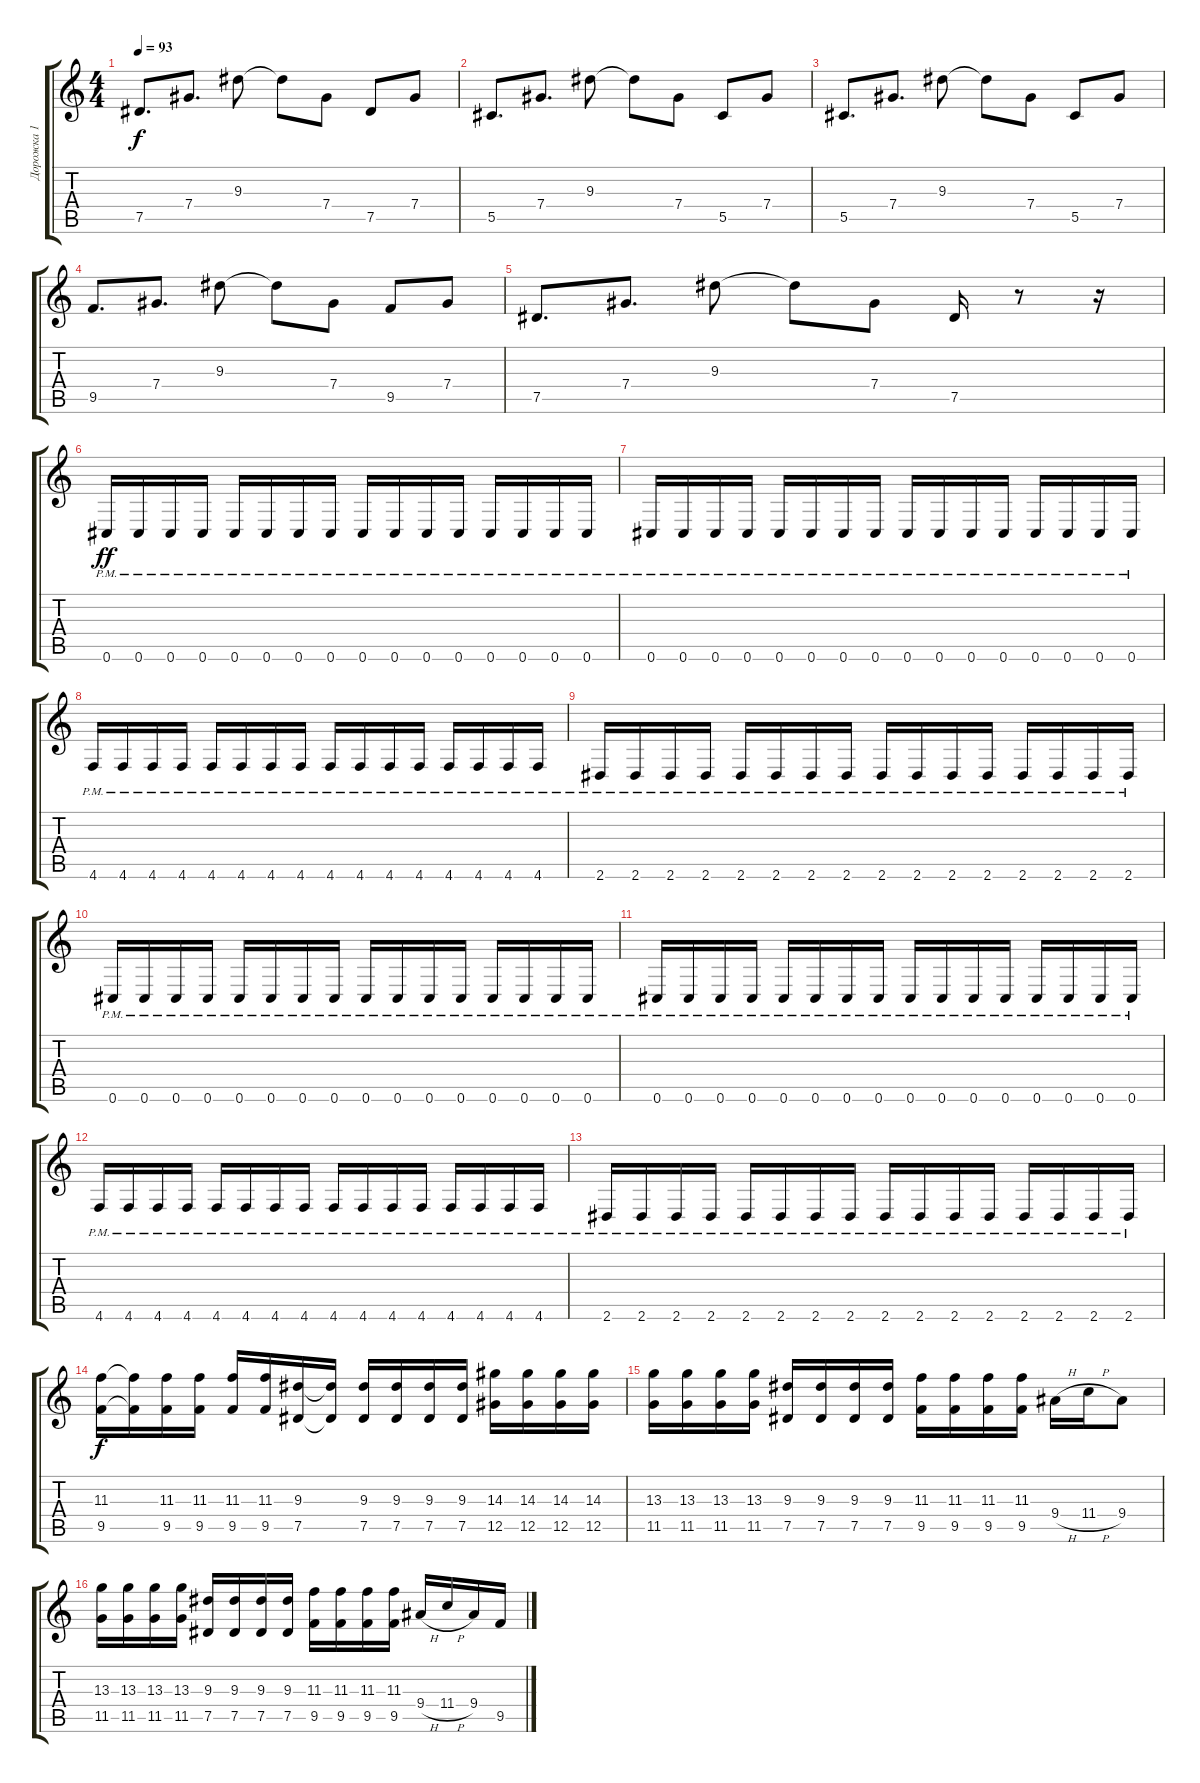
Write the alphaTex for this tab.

\track ("Дорожка 1" "Дорожка 1") {instrument electricguitarclean}
\staff {score tabs}
\tuning (Eb4 Bb3 Gb3 Db3 Ab2 Db2) {hide}
\ts (4 4)
\tempo 93
\clef g2
\ks c
7.5.8{d dy f} 7.4.8{d} 9.3.8 9.3{t}.8 7.4.8 7.5.8 7.4.8 |
5.5.8{d} 7.4.8{d} 9.3.8 9.3{t}.8 7.4.8 5.5.8 7.4.8 |
5.5.8{d} 7.4.8{d} 9.3.8 9.3{t}.8 7.4.8 5.5.8 7.4.8 |
9.5.8{d} 7.4.8{d} 9.3.8 9.3{t}.8 7.4.8 9.5.8 7.4.8 |
7.5.8{d} 7.4.8{d} 9.3.8 9.3{t}.8 7.4.8 7.5.16 r.8 r.16 |
0.6{pm}.16{dy ff instrument distortionguitar} 0.6{pm}.16 0.6{pm}.16 0.6{pm}.16 0.6{pm}.16 0.6{pm}.16 0.6{pm}.16 0.6{pm}.16 0.6{pm}.16 0.6{pm}.16 0.6{pm}.16 0.6{pm}.16 0.6{pm}.16 0.6{pm}.16 0.6{pm}.16 0.6{pm}.16 |
0.6{pm}.16 0.6{pm}.16 0.6{pm}.16 0.6{pm}.16 0.6{pm}.16 0.6{pm}.16 0.6{pm}.16 0.6{pm}.16 0.6{pm}.16 0.6{pm}.16 0.6{pm}.16 0.6{pm}.16 0.6{pm}.16 0.6{pm}.16 0.6{pm}.16 0.6{pm}.16 |
4.6{pm}.16 4.6{pm}.16 4.6{pm}.16 4.6{pm}.16 4.6{pm}.16 4.6{pm}.16 4.6{pm}.16 4.6{pm}.16 4.6{pm}.16 4.6{pm}.16 4.6{pm}.16 4.6{pm}.16 4.6{pm}.16 4.6{pm}.16 4.6{pm}.16 4.6{pm}.16 |
2.6{pm}.16 2.6{pm}.16 2.6{pm}.16 2.6{pm}.16 2.6{pm}.16 2.6{pm}.16 2.6{pm}.16 2.6{pm}.16 2.6{pm}.16 2.6{pm}.16 2.6{pm}.16 2.6{pm}.16 2.6{pm}.16 2.6{pm}.16 2.6{pm}.16 2.6{pm}.16 |
0.6{pm}.16 0.6{pm}.16 0.6{pm}.16 0.6{pm}.16 0.6{pm}.16 0.6{pm}.16 0.6{pm}.16 0.6{pm}.16 0.6{pm}.16 0.6{pm}.16 0.6{pm}.16 0.6{pm}.16 0.6{pm}.16 0.6{pm}.16 0.6{pm}.16 0.6{pm}.16 |
0.6{pm}.16 0.6{pm}.16 0.6{pm}.16 0.6{pm}.16 0.6{pm}.16 0.6{pm}.16 0.6{pm}.16 0.6{pm}.16 0.6{pm}.16 0.6{pm}.16 0.6{pm}.16 0.6{pm}.16 0.6{pm}.16 0.6{pm}.16 0.6{pm}.16 0.6{pm}.16 |
4.6{pm}.16 4.6{pm}.16 4.6{pm}.16 4.6{pm}.16 4.6{pm}.16 4.6{pm}.16 4.6{pm}.16 4.6{pm}.16 4.6{pm}.16 4.6{pm}.16 4.6{pm}.16 4.6{pm}.16 4.6{pm}.16 4.6{pm}.16 4.6{pm}.16 4.6{pm}.16 |
2.6{pm}.16 2.6{pm}.16 2.6{pm}.16 2.6{pm}.16 2.6{pm}.16 2.6{pm}.16 2.6{pm}.16 2.6{pm}.16 2.6{pm}.16 2.6{pm}.16 2.6{pm}.16 2.6{pm}.16 2.6{pm}.16 2.6{pm}.16 2.6{pm}.16 2.6{pm}.16 |
(11.3 9.5).16{dy f} (11.3{t} 9.5{t}).16 (11.3 9.5).16 (11.3 9.5).16 (11.3 9.5).16 (11.3 9.5).16 (9.3 7.5).16 (9.3{t} 7.5{t}).16 (9.3 7.5).16 (9.3 7.5).16 (9.3 7.5).16 (9.3 7.5).16 (14.3 12.5).16 (14.3 12.5).16 (14.3 12.5).16 (14.3 12.5).16 |
(13.3 11.5).16 (13.3 11.5).16 (13.3 11.5).16 (13.3 11.5).16 (9.3 7.5).16 (9.3 7.5).16 (9.3 7.5).16 (9.3 7.5).16 (11.3 9.5).16 (11.3 9.5).16 (11.3 9.5).16 (11.3 9.5).16 9.4{h}.16 11.4{h}.16 9.4.8 |
(13.3 11.5).16 (13.3 11.5).16 (13.3 11.5).16 (13.3 11.5).16 (9.3 7.5).16 (9.3 7.5).16 (9.3 7.5).16 (9.3 7.5).16 (11.3 9.5).16 (11.3 9.5).16 (11.3 9.5).16 (11.3 9.5).16 9.4{h}.16 11.4{h}.16 9.4.16 9.5.16
